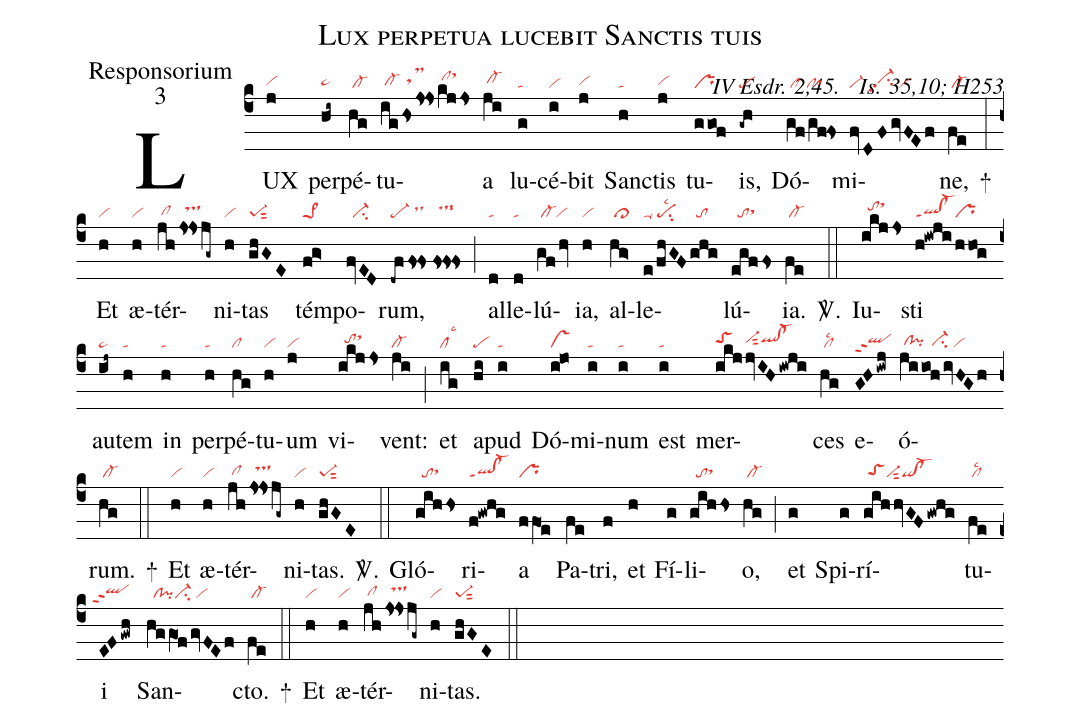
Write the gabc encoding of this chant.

name:Lux perpetua lucebit Sanctis tuis;
office-part:Responsorium;
mode:3;
commentary:ꝶ IV Esdr. 2,45. ꝟ Is. 35,10; H253;;
nabc-lines:1;
%%
(c4)
LUX(j|vihg) per(hi~|pe~hg)pé(hg|/cl-)tu(ighsjs!js|/cl-hg//tsMhh|kjjs|/clhisthk)a(ji|/cl-hh) ()
lu(g|ta)cé(i|vi)bit(j|vihg) San(h|ta)ctis(j|vihg) tu(ggof|pr)is,(-gh|pe)
Dó(gf/gf!fs|/cl//clsthh)mi(fvDFgvFEf|vi-//vi-hhpp2su2/vi)ne,(fe|/cl-) +(:)
Et(h|vi) æ(h|vi)tér(jh|/clhg|js!jsjg~|//tshi)ni(h|vi)tas(ghGE|pe-1sut2)
tém(fg>|pe>1)po(fvED|//ci-)rum,(-dffs!fs|pe-/dshi|//fs!fs!fs|//ts-hi) (;)
al(d|ta)le(d|ta)lú(gf/hv|/cl-vi)ia,(h|vi) al(hg>|/cl>)le(e/fhGF|ta-/pesu2lsc2|ghg|//to)lú(egffs|//tosthh)ia.(fe|/cl-) <sp>V/</sp>.(::)
Iu(ikjjs|//tohisthk)sti(h!iwji|ql!cl-ppt1|h/hog|pr) au(ij~|pe~)tem(h|ta) in(h|ta) per(h|ta)pé(hg|cl)tu(h|vi)um(j|vi) vi(ikjjs|//tohhsthj)vent:(ji|cl-) (;)
et(ig|cllsc3) a(hi|pe)pud(i|ta) Dó(i!jo|vs)mi(i|ta)num(i|ta) est(i|ta)
mer(ikj|toShh|jvIHiwji|vi-hhsut2qlhh!cl-hh)ces(hg|/cllsc2) e(GHiwj|qlhhppt2)ó(jiioh/ivHGh|/clhg!pihg//ci-hg/vi)rum.(hg|/cl-) +(::)
Et(h|vi) æ(h|vi)tér(jh|/clhg|js!jsjg~|//tshi)ni(h|vi)tas.(ghGE|pe-1sut2) <sp>V/</sp>.(::)
Gló(gihhs|//tosthh)ri(f!gwhg|ql!cl-ppt1)a(ffO1e|pr) Pa(fe)tri,(f) et(h) Fí(g)li(gihhs|//tosthh)o,(hg|/cl-) (;)
et(g) Spi(g)rí(gihhvGFgwhg|/toShgvi-sut2qi!cl-)tu(fe|/cllsc2)i(EFgwh|``qlhhppt2) San(hg/gO1fgvFEf|//cl!pici-/vi)cto.(fe|/cl-) +(::)
Et(h|vi) æ(h|vi)tér(jh|/clhg|js!jsjg~|//tshi)ni(h|vi)tas.(ghGE|pe-1sut2) (::)
